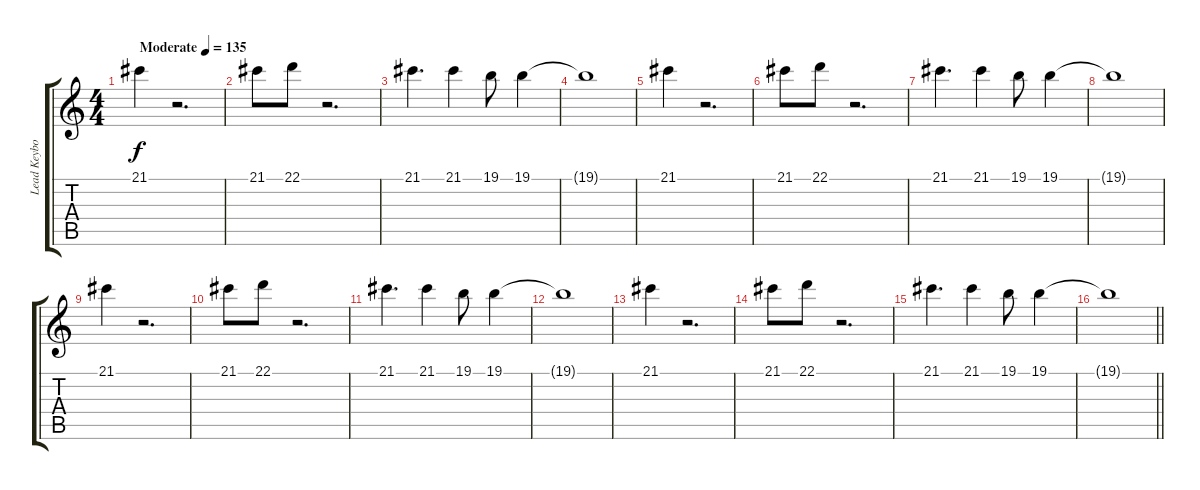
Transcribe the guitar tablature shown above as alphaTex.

\track ("Lead Keyboard" "Lead Keybo") {instrument stringensemble1}
\staff {score tabs}
\tuning (E4 B3 G3 D3 A2 E2) {hide}
\ts (4 4)
\tempo (135 "Moderate")
\clef g2
\ks c
21.1.4{dy f instrument stringensemble1} r.2{d} |
21.1.8 22.1.8 r.2{d} |
21.1.4{d} 21.1.4 19.1.8 19.1.4 |
19.1{t}.1 |
21.1.4 r.2{d} |
21.1.8 22.1.8 r.2{d} |
21.1.4{d} 21.1.4 19.1.8 19.1.4 |
19.1{t}.1 |
21.1.4 r.2{d} |
21.1.8 22.1.8 r.2{d} |
21.1.4{d} 21.1.4 19.1.8 19.1.4 |
19.1{t}.1 |
21.1.4 r.2{d} |
21.1.8 22.1.8 r.2{d} |
21.1.4{d} 21.1.4 19.1.8 19.1.4 |
\barLineRight lightlight
19.1{t}.1
